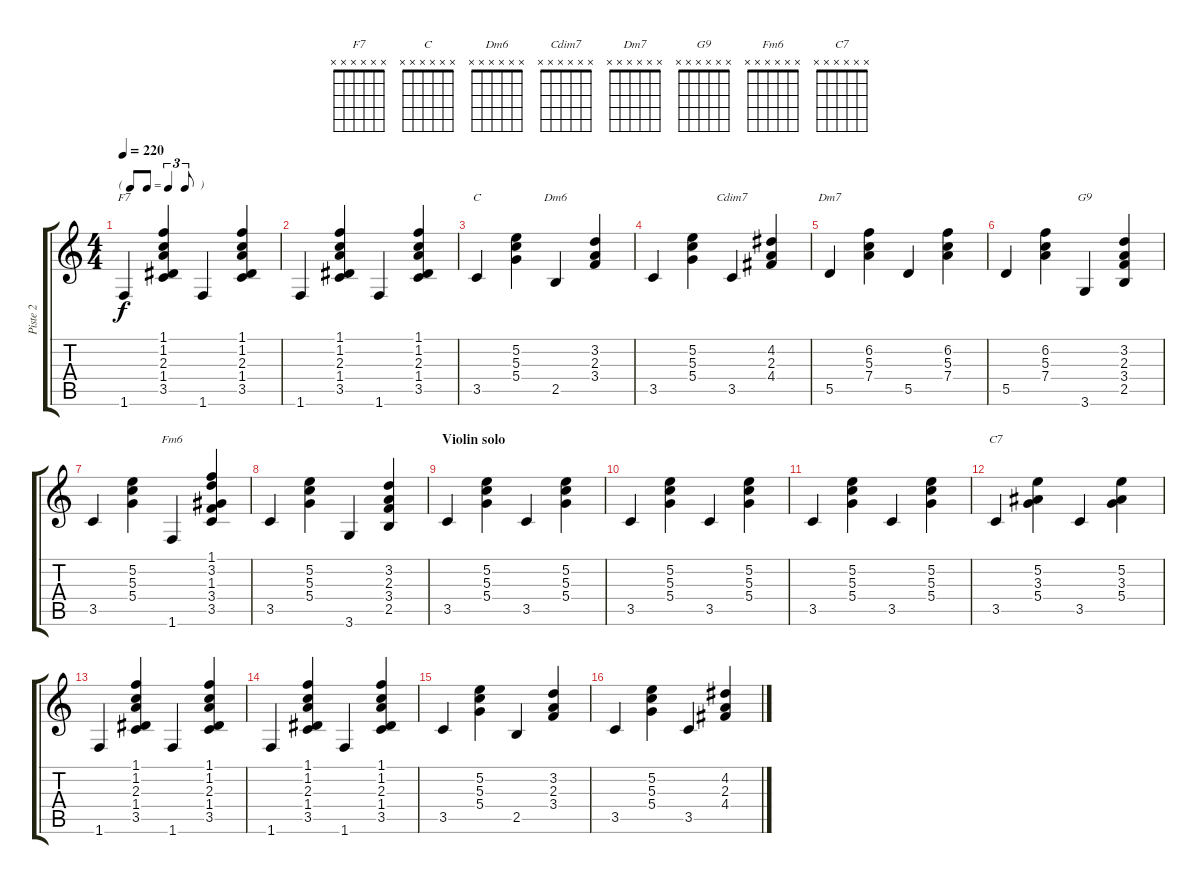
\track ("Piste 2" "Piste 2") {instrument acousticguitarsteel}
\staff {score tabs}
\tuning (E4 B3 G3 D3 A2 E2) {hide}
\chord ("F7" x x x x x x) {firstfret 0}
\chord ("C" x x x x x x) {firstfret 0}
\chord ("Dm6" x x x x x x) {firstfret 0}
\chord ("Cdim7" x x x x x x) {firstfret 0}
\chord ("Dm7" x x x x x x) {firstfret 0}
\chord ("G9" x x x x x x) {firstfret 0}
\chord ("Fm6" x x x x x x) {firstfret 0}
\chord ("C7" x x x x x x) {firstfret 0}
\ts (4 4)
\tf triplet8th
\tempo 220
\clef g2
\ks c
1.6.4{ch "F7" dy f} (1.1 1.2 2.3 1.4 3.5).4 1.6.4 (1.1 1.2 2.3 1.4 3.5).4 |
1.6.4 (1.1 1.2 2.3 1.4 3.5).4 1.6.4 (1.1 1.2 2.3 1.4 3.5).4 |
3.5.4{ch "C"} (5.2 5.3 5.4).4 2.5.4{ch "Dm6"} (3.2 2.3 3.4).4 |
3.5.4 (5.2 5.3 5.4).4 3.5.4{ch "Cdim7"} (4.2 2.3 4.4).4 |
5.5.4{ch "Dm7"} (6.2 5.3 7.4).4 5.5.4 (6.2 5.3 7.4).4 |
5.5.4 (6.2 5.3 7.4).4 3.6.4{ch "G9"} (3.2 2.3 3.4 2.5).4 |
3.5.4 (5.2 5.3 5.4).4 1.6.4{ch "Fm6"} (1.1 3.2 1.3 3.4 3.5).4 |
3.5.4 (5.2 5.3 5.4).4 3.6.4 (3.2 2.3 3.4 2.5).4 |
\section ("" "Violin solo")
3.5.4 (5.2 5.3 5.4).4 3.5.4 (5.2 5.3 5.4).4 |
3.5.4 (5.2 5.3 5.4).4 3.5.4 (5.2 5.3 5.4).4 |
3.5.4 (5.2 5.3 5.4).4 3.5.4 (5.2 5.3 5.4).4 |
3.5.4{ch "C7"} (5.2 3.3 5.4).4 3.5.4 (5.2 3.3 5.4).4 |
1.6.4 (1.1 1.2 2.3 1.4 3.5).4 1.6.4 (1.1 1.2 2.3 1.4 3.5).4 |
1.6.4 (1.1 1.2 2.3 1.4 3.5).4 1.6.4 (1.1 1.2 2.3 1.4 3.5).4 |
3.5.4 (5.2 5.3 5.4).4 2.5.4 (3.2 2.3 3.4).4 |
3.5.4 (5.2 5.3 5.4).4 3.5.4 (4.2 2.3 4.4).4
